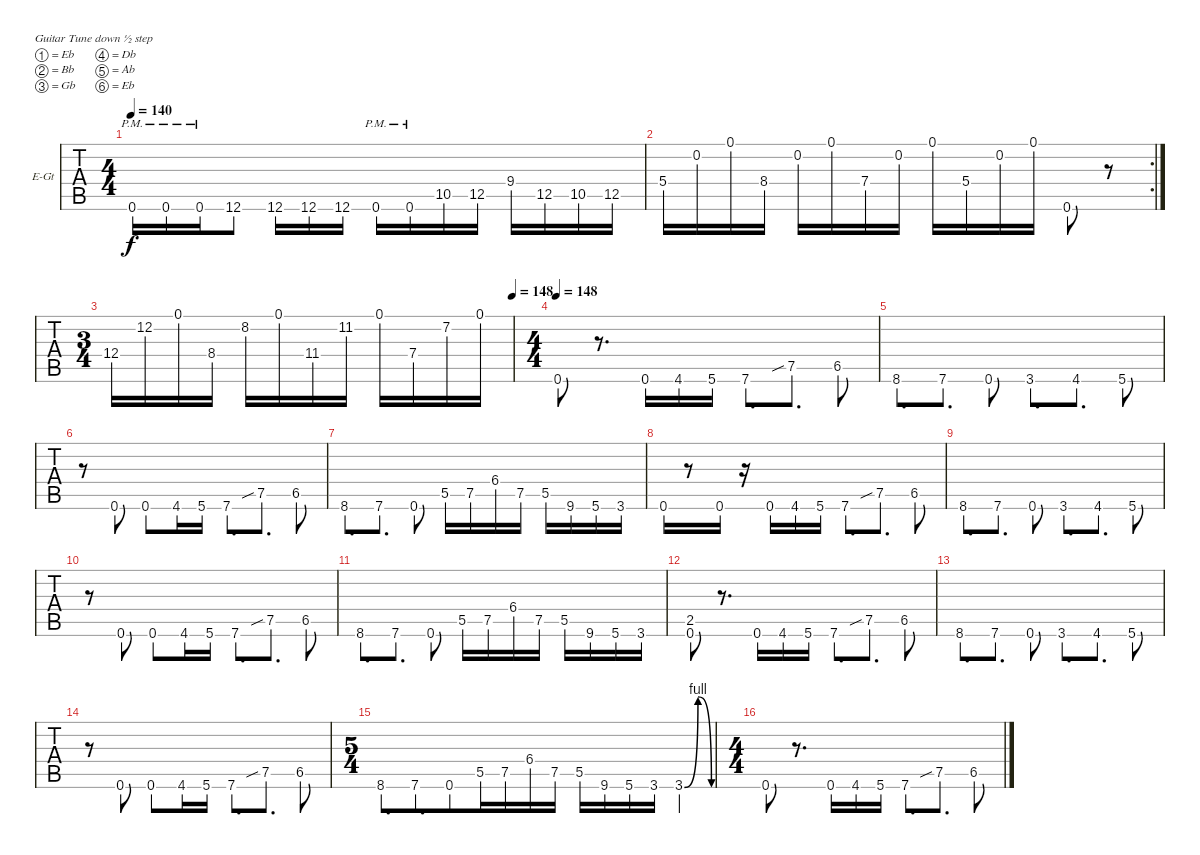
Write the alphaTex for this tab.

\bracketExtendMode groupsimilarinstruments
\firstSystemTrackNameOrientation horizontal
\otherSystemsTrackNameOrientation horizontal
\track ("Luke" "E-Gt") {instrument overdrivenguitar}
\staff {tabs}
\tuning (Eb4 Bb3 Gb3 Db3 Ab2 Eb2)
\ts (4 4)
\tempo 140
\clef g2
\ks c
0.6{pm}.16{dy f} 0.6{pm}.16 0.6{pm}.16 12.6.8 12.6.16 12.6.16 12.6.16 0.6{pm}.16 0.6{pm}.16 10.5.16 12.5.16 9.4.16 12.5.16 10.5.16 12.5.16 |
\rc 2
5.4.16 0.2.16 0.1.16 8.4.16 0.2.16 0.1.16 7.4.16 0.2.16 0.1.16 5.4.16 0.2.16 0.1.16 0.6.8 r.8 |
\ts (3 4)
\beaming (8 2 2 2)
\tempo (148 1)
12.4.16 12.2.16 0.1.16 8.4.16 8.2.16 0.1.16 11.4.16 11.2.16 0.1.16 7.4.16 7.2.16 0.1.16 |
\ts (4 4)
\beaming (8 2 2 2 2)
\tempo 148
0.6.8 r.8{d} 0.6.16 4.6.16 5.6.16 7.6.8{d} 7.5{sib}.8{d} 6.5.8 |
8.6.8{d} 7.6.8{d} 0.6.8 3.6.8{d} 4.6.8{d} 5.6.8 |
r.8 0.6.8 0.6.8 4.6.16 5.6.16 7.6.8{d} 7.5{sib}.8{d} 6.5.8 |
8.6.8{d} 7.6.8{d} 0.6.8 5.5.16 7.5.16 6.4.16 7.5.16 5.5.16 9.6.16 5.6.16 3.6.16 |
0.6.16 r.8 0.6.16 r.16 0.6.16 4.6.16 5.6.16 7.6.8{d} 7.5{sib}.8{d} 6.5.8 |
8.6.8{d} 7.6.8{d} 0.6.8 3.6.8{d} 4.6.8{d} 5.6.8 |
r.8 0.6.8 0.6.8 4.6.16 5.6.16 7.6.8{d} 7.5{sib}.8{d} 6.5.8 |
8.6.8{d} 7.6.8{d} 0.6.8 5.5.16 7.5.16 6.4.16 7.5.16 5.5.16 9.6.16 5.6.16 3.6.16 |
(2.5 0.6).8 r.8{d} 0.6.16 4.6.16 5.6.16 7.6.8{d} 7.5{sib}.8{d} 6.5.8 |
8.6.8{d} 7.6.8{d} 0.6.8 3.6.8{d} 4.6.8{d} 5.6.8 |
r.8 0.6.8 0.6.8 4.6.16 5.6.16 7.6.8{d} 7.5{sib}.8{d} 6.5.8 |
\ts (5 4)
\beaming (8 6 4)
8.6.8{d} 7.6.8{d} 0.6.8 5.5.16 7.5.16 6.4.16 7.5.16 5.5.16 9.6.16 5.6.16 3.6.16 3.6{be (bendrelease 0 0 30 4 30 4 60 0)}.4 |
\ts (4 4)
\beaming (8 2 2 2 2)
0.6.8 r.8{d} 0.6.16 4.6.16 5.6.16 7.6.8{d} 7.5{sib}.8{d} 6.5.8
